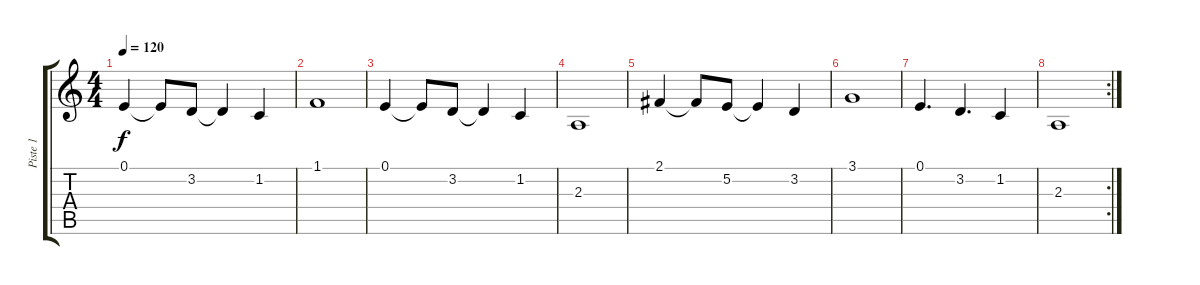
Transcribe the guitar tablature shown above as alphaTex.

\track ("Piste 1" "Piste 1") {instrument lead1square}
\staff {score tabs}
\tuning (E4 B3 G3 D3 A2 E2) {hide}
\ts (4 4)
\tempo 120
\clef g2
\ks c
0.1.4{dy f} 0.1{t}.8 3.2.8 3.2{t}.4 1.2.4 |
1.1.1 |
0.1.4 0.1{t}.8 3.2.8 3.2{t}.4 1.2.4 |
2.3.1 |
2.1.4 2.1{t}.8 5.2.8 5.2{t}.4 3.2.4 |
3.1.1 |
0.1.4{d} 3.2.4{d} 1.2.4 |
\rc 2
2.3.1
